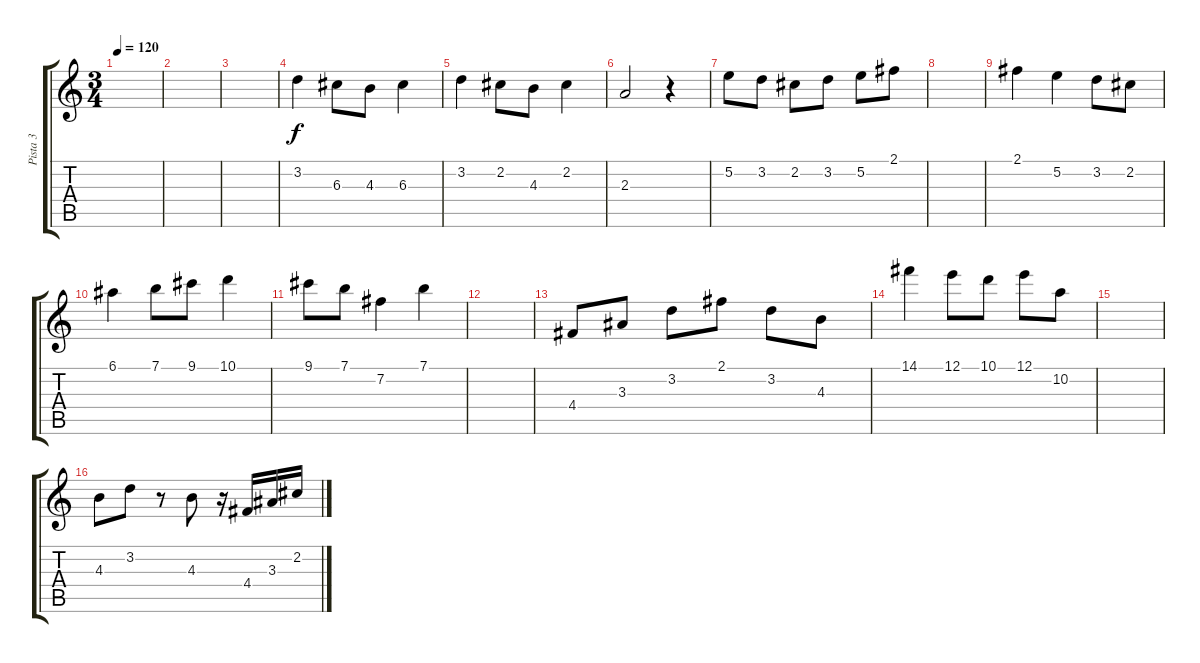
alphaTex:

\track ("Pista 3" "Pista 3") {instrument fretlessbass}
\staff {score tabs}
\tuning (E4 B3 G3 D3 A2 E2) {hide}
\ts (3 4)
\tempo 120
\clef g2
\ks c
|
|
|
3.2.4 6.3.8 4.3.8 6.3.4 |
3.2.4 2.2.8 4.3.8 2.2.4 |
2.3.2 r.4 |
5.2.8 3.2.8 2.2.8 3.2.8 5.2.8 2.1.8 |
|
2.1.4 5.2.4 3.2.8 2.2.8 |
6.1.4 7.1.8 9.1.8 10.1.4 |
9.1.8 7.1.8 7.2.4 7.1.4 |
|
4.4.8 3.3.8 3.2.8 2.1.8 3.2.8 4.3.8 |
14.1.4 12.1.8 10.1.8 12.1.8 10.2.8 |
|
4.3.8 3.2.8 r.8 4.3.8 r.16 4.4.16 3.3.16 2.2.16
